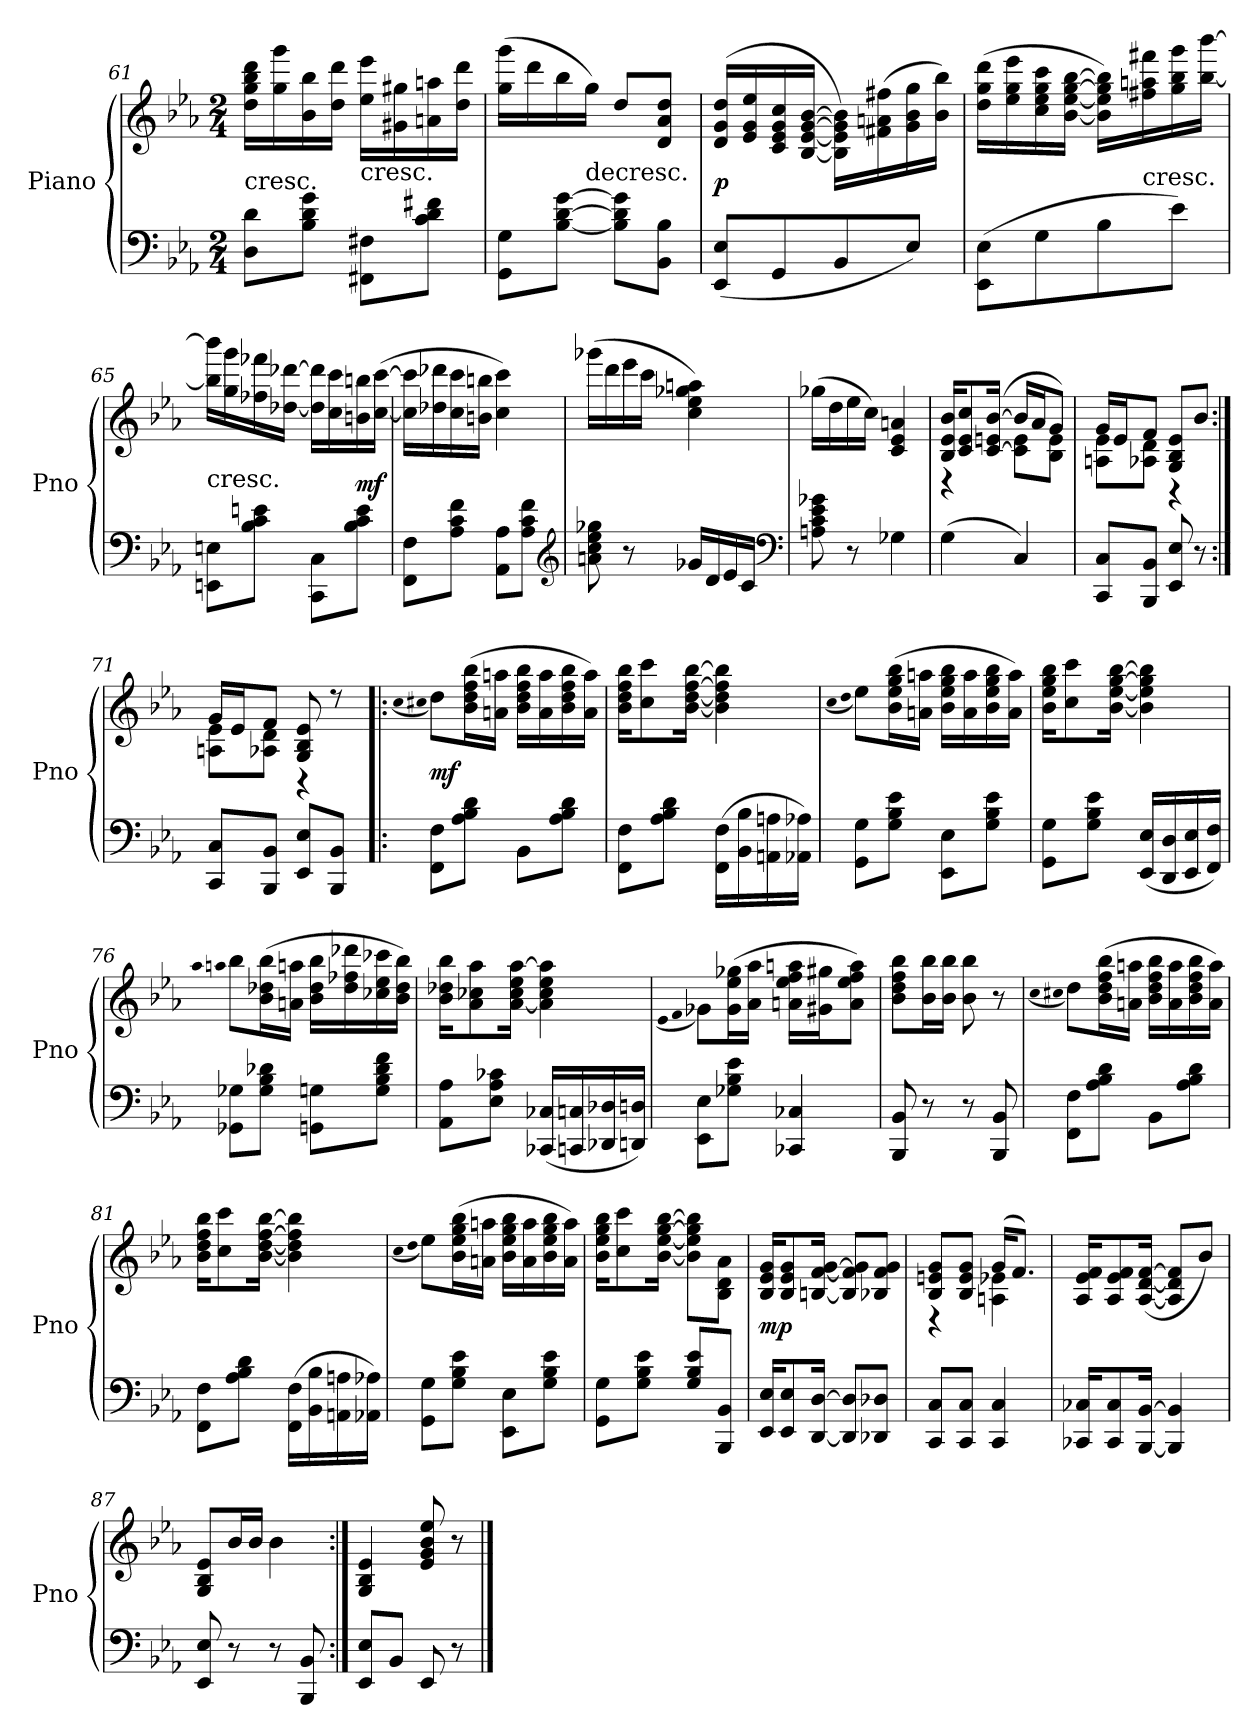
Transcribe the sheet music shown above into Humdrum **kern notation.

**kern	**kern	**dynam
*part1	*part1	*part1
*staff2	*staff1	*staff1/2
*I"Piano	*	*
*I'Pno	*	*
*clefF4	*clefG2	*
*k[b-e-a-]	*k[b-e-a-]	*
*M2/4	*M2/4	*
=61	=61	=61
!	!LO:TX:c:t=cresc.	!
8D 8dL	16dd 16gg 16bb- 16dddLL	.
.	16gg 16ggg	.
8B- 8d 8gJ	16b- 16bb-	.
.	16dd 16dddJJ	.
!	!LO:TX:c:t=cresc.	!
8FF#X 8F#XL	16ee- 16eee-LL	.
.	16g#X 16gg#X	.
8c 8d 8f#XJ	16an 16aan	.
.	16dd 16dddJJ	.
=62	=62	=62
8GG 8GL	(16gg 16gggLL	.
.	16ddd	.
[8B- [8d [8gJ	16bb-	.
!	!LO:TX:c:t=decresc.	!
.	16ggJJ)	.
8B-] 8d] 8g]L	8ddL	.
8BB- 8B-J	8d 8a- 8ddJ	.
=63	=63	=63
(8EE- 8E-L	(16d 16g 16ddLL	p
.	16e- 16g 16ee-	.
8GG	16c 16e- 16g 16cc	.
.	[16B- [16e- [16g [16b-JJ	.
8BB-	16B-] 16e-] 16g] 16b-]LL)	.
.	(16f#X 16an 16ff#X	.
8E-J)	16g 16b- 16gg	.
.	16b- 16bb-JJ)	.
=64	=64	=64
(8EE- 8E-L	(16dd 16gg 16dddLL	.
.	16ee- 16gg 16eee-	.
8G	16cc 16ee- 16gg 16ccc	.
.	[16b- [16ee- [16gg [16bb-JJ	.
8B-	16b-] 16ee-] 16gg] 16bb-]LL)	.
!	!LO:TX:c:t=cresc.	!
.	16ff#X 16aan 16fff#X	.
8e-J)	16gg 16bb- 16ggg	.
.	[16bb- [16bbb-JJ	.
=65	=65	=65
!	!LO:TX:c:t=cresc.	!
8EEn 8EnL	16bb-] 16bbb-]LL	.
.	16gg 16ggg	.
8B- 8c 8enJ	16ff-X 16fff-X	.
.	[16dd-X [16ddd-XJJ	.
8CC 8CL	16dd-] 16ddd-]LL	.
.	16cc 16ccc	.
8B- 8c 8eJ	16bn 16bbn	mf
.	([16cc [16cccJJ	.
=66	=66	=66
8FF 8FL	16cc] 16ccc]LL	.
.	16dd-X 16ddd-X	.
8A- 8c 8fJ	16cc 16ccc	.
.	16bn 16bbnJJ	.
8AA- 8A-L	4cc 4ccc)	.
8A- 8c 8fJ	.	.
*clefG2	*	*
=67	=67	=67
8an 8cc 8ee- 8gg-X	(16ggg-XLL	.
.	16ddd	.
8r	16eee-	.
.	16cccJJ	.
16g-XLL	4cc 4ee- 4gg-X 4aan)	.
16d	.	.
16e-	.	.
16cJJ	.	.
*clefF4	*	*
=68	=68	=68
8An 8c 8e- 8g-X	(16gg-XLL	.
.	16dd	.
8r	16ee-	.
.	16ccJJ)	.
4G-X	4c 4e- 4an	.
=69	=69	=69
*	*^	*
(4G	16B- 16e- 16b-KL	4r	.
.	8c 8e- 8cc	.	.
.	([16c 16en [16b-Jk	.	.
4C)	16b-LL]	8c] 8eL	.
.	16a-J	.	.
.	8gJ)	8B- 8eJ	.
=70	=70	=70	=70
8CC 8CL	16gLL	8An 8e-L	.
.	16e-J	.	.
8BBB- 8BB-J	8fJ	8A-X 8dJ	.
8EE- 8E-	8G 8B- 8e-L	4r	.
8r	8b-J	.	.
=71:|!	=71:|!	=71:|!	=71:|!
8CC 8CL	16gLL	8An 8e-L	.
.	16e-J	.	.
8BBB- 8BB-J	8fJ	8A-X 8dJ	.
8EE- 8E-L	8G 8B- 8e-	4r	.
8BBB- 8BB-J	8r	.	.
*	*v	*v	*
=72!|:	=72!|:	=72!|:
.	(qcc	.
.	qcc#X	.
8FF 8FL	8ddL)	mf
8A- 8B- 8dJ	(16b- 16dd 16ff 16bb-L	.
.	16an 16aanJJ	.
8BB-L	16b- 16dd 16ff 16bb-LL	.
.	16a 16aa	.
8A- 8B- 8dJ	16b- 16dd 16ff 16bb-	.
.	16a 16aaJJ)	.
=73	=73	=73
8FF 8FL	16b- 16dd 16ff 16bb-KL	.
.	8cc 8ccc	.
8A- 8B- 8dJ	.	.
.	[16b- [16dd [16ff [16bb-Jk	.
(16FF 16FLL	4b-] 4dd] 4ff] 4bb-]	.
16BB- 16B-	.	.
16AAn 16An	.	.
16AA-X 16A-XJJ)	.	.
=74	=74	=74
.	(qcc	.
.	qdd	.
8GG 8GL	8ee-L)	.
8G 8B- 8e-J	(16b- 16ee- 16gg 16bb-L	.
.	16an 16aanJJ	.
8EE- 8E-L	16b- 16ee- 16gg 16bb-LL	.
.	16a 16aa	.
8G 8B- 8e-J	16b- 16ee- 16gg 16bb-	.
.	16a 16aaJJ)	.
=75	=75	=75
8GG 8GL	16b- 16ee- 16gg 16bb-KL	.
.	8cc 8ccc	.
8G 8B- 8e-J	.	.
.	[16b- [16ee- [16gg [16bb-Jk	.
(16EE- 16E-LL	4b-] 4ee-] 4gg] 4bb-]	.
16DD 16D	.	.
16EE- 16E-	.	.
16FF 16FJJ)	.	.
=76	=76	=76
.	qaa-	.
.	qaan	.
8GG-X 8G-XL	8bb-L	.
8G- 8B- 8d-XJ	(16b- 16dd-X 16bb-L	.
.	16an 16aanJJ	.
8GGn 8GnL	16b- 16dd- 16bb-LL	.
.	16dd- 16ff-X 16ddd-X	.
8G 8B- 8d- 8fJ	16cc-X 16ee- 16ccc-X	.
.	16b- 16dd- 16bb-JJ)	.
=77	=77	=77
8AA- 8A-L	16b- 16dd-X 16bb-KL	.
.	8a- 8cc-X 8aa-	.
8E- 8A- 8c-XJ	.	.
.	[16a- 16cc- 16ee- [16aa-Jk	.
(16CC-X 16C-XLL	4a-] 4cc- 4ee- 4aa-]	.
16CCn 16Cn	.	.
16DD-X 16D-X	.	.
16DDn 16DnJJ)	.	.
=78	=78	=78
.	(qe-	.
.	qf	.
8EE- 8E-L	8g-XL)	.
8G-X 8B- 8e-J	(16g- 16ee- 16gg-XL	.
.	16a- 16aa-JJ	.
4CC-X 4C-X	16an 16ee- 16ff 16aanLL	.
.	16g#X 16gg#XJ	.
.	8a 8ee- 8ff 8aaJ)	.
=79	=79	=79
8BBB- 8BB-	8b- 8dd 8ff 8bb-L	.
8r	16b- 16bb-L	.
.	16b- 16bb-JJ	.
8r	8b- 8bb-	.
8BBB- 8BB-	8r	.
=80	=80	=80
.	(qcc	.
.	qcc#X	.
8FF 8FL	8ddL)	.
8A- 8B- 8dJ	(16b- 16dd 16ff 16bb-L	.
.	16an 16aanJJ	.
8BB-L	16b- 16dd 16ff 16bb-LL	.
.	16a 16aa	.
8A- 8B- 8dJ	16b- 16dd 16ff 16bb-	.
.	16a 16aaJJ)	.
=81	=81	=81
8FF 8FL	16b- 16dd 16ff 16bb-KL	.
.	8cc 8ccc	.
8A- 8B- 8dJ	.	.
.	[16b- [16dd [16ff [16bb-Jk	.
(16FF 16FLL	4b-] 4dd] 4ff] 4bb-]	.
16BB- 16B-	.	.
16AAn 16An	.	.
16AA-X 16A-XJJ)	.	.
=82	=82	=82
.	(qcc	.
.	qdd	.
8GG 8GL	8ee-L)	.
8G 8B- 8e-J	(16b- 16ee- 16gg 16bb-L	.
.	16an 16aanJJ	.
8EE- 8E-L	16b- 16ee- 16gg 16bb-LL	.
.	16a 16aa	.
8G 8B- 8e-J	16b- 16ee- 16gg 16bb-	.
.	16a 16aaJJ)	.
=83	=83	=83
8GG 8GL	16b- 16ee- 16gg 16bb-KL	.
.	8cc 8ccc	.
8G 8B- 8e-J	.	.
.	[16b- [16ee- [16gg [16bb-Jk	.
8G 8B- 8e-L	8b-] 8ee-] 8gg] 8bb-]L	.
8BBB- 8BB-J	8B- 8d 8a-J	.
=84	=84	=84
16EE- 16E-KL	16B- 16e- 16gKL	mp
8EE- 8E-	8B- 8e- 8g	.
[16DD [16DJk	[16Bn [16f [16gJk	.
8DD] 8D]L	8B] 8f] 8g]L	.
8DD-X 8D-XJ	8B-X 8f 8gJ	.
=85	=85	=85
*	*^	*
8CC 8CL	8B- 8en 8gL	4r	.
8CC 8CJ	8B- 8e 8gJ	.	.
4CC 4C	(16gKL	4An 4e-X	.
.	8.fJ)	.	.
*	*v	*v	*
=86	=86	=86
16CC-X 16C-XKL	16A- 16e- 16fKL	.
8CC- 8C-	8A- 8e- 8f	.
[16BBB- [16BB-Jk	([16A- [16d [16fJk	.
4BBB-] 4BB-]	8A-] 8d] 8f]L	.
.	8b-J)	.
=87	=87	=87
8EE- 8E-	8G 8B- 8e-L	.
8r	16b-L	.
.	16b-JJ	.
8r	4b-	.
8BBB- 8BB-	.	.
=88:|!	=88:|!	=88:|!
8EE- 8E-L	4G 4B- 4e-	.
8BB-J	.	.
8EE-	8e- 8g 8b- 8ee-	.
8r	8r	.
==	==	==
*-	*-	*-
